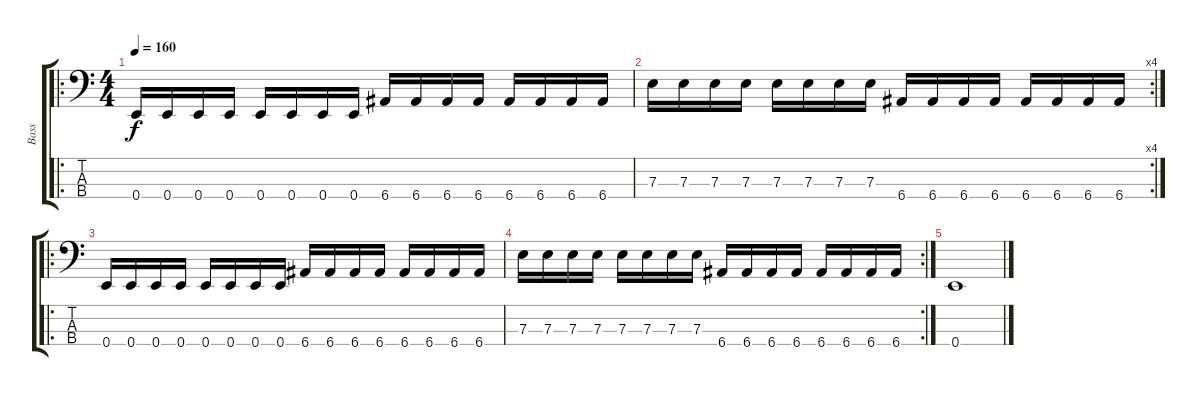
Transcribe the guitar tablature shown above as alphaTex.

\track ("Bass" "Bass") {instrument electricbassfinger}
\staff {score tabs}
\tuning (G2 D2 A1 E1) {hide}
\ro
\ts (4 4)
\tempo 160
\clef f4
\ks c
0.4.16{dy f} 0.4.16 0.4.16 0.4.16 0.4.16 0.4.16 0.4.16 0.4.16 6.4.16 6.4.16 6.4.16 6.4.16 6.4.16 6.4.16 6.4.16 6.4.16 |
\rc 4
7.3.16 7.3.16 7.3.16 7.3.16 7.3.16 7.3.16 7.3.16 7.3.16 6.4.16 6.4.16 6.4.16 6.4.16 6.4.16 6.4.16 6.4.16 6.4.16 |
\ro
0.4.16 0.4.16 0.4.16 0.4.16 0.4.16 0.4.16 0.4.16 0.4.16 6.4.16 6.4.16 6.4.16 6.4.16 6.4.16 6.4.16 6.4.16 6.4.16 |
\rc 2
7.3.16 7.3.16 7.3.16 7.3.16 7.3.16 7.3.16 7.3.16 7.3.16 6.4.16 6.4.16 6.4.16 6.4.16 6.4.16 6.4.16 6.4.16 6.4.16 |
0.4.1
